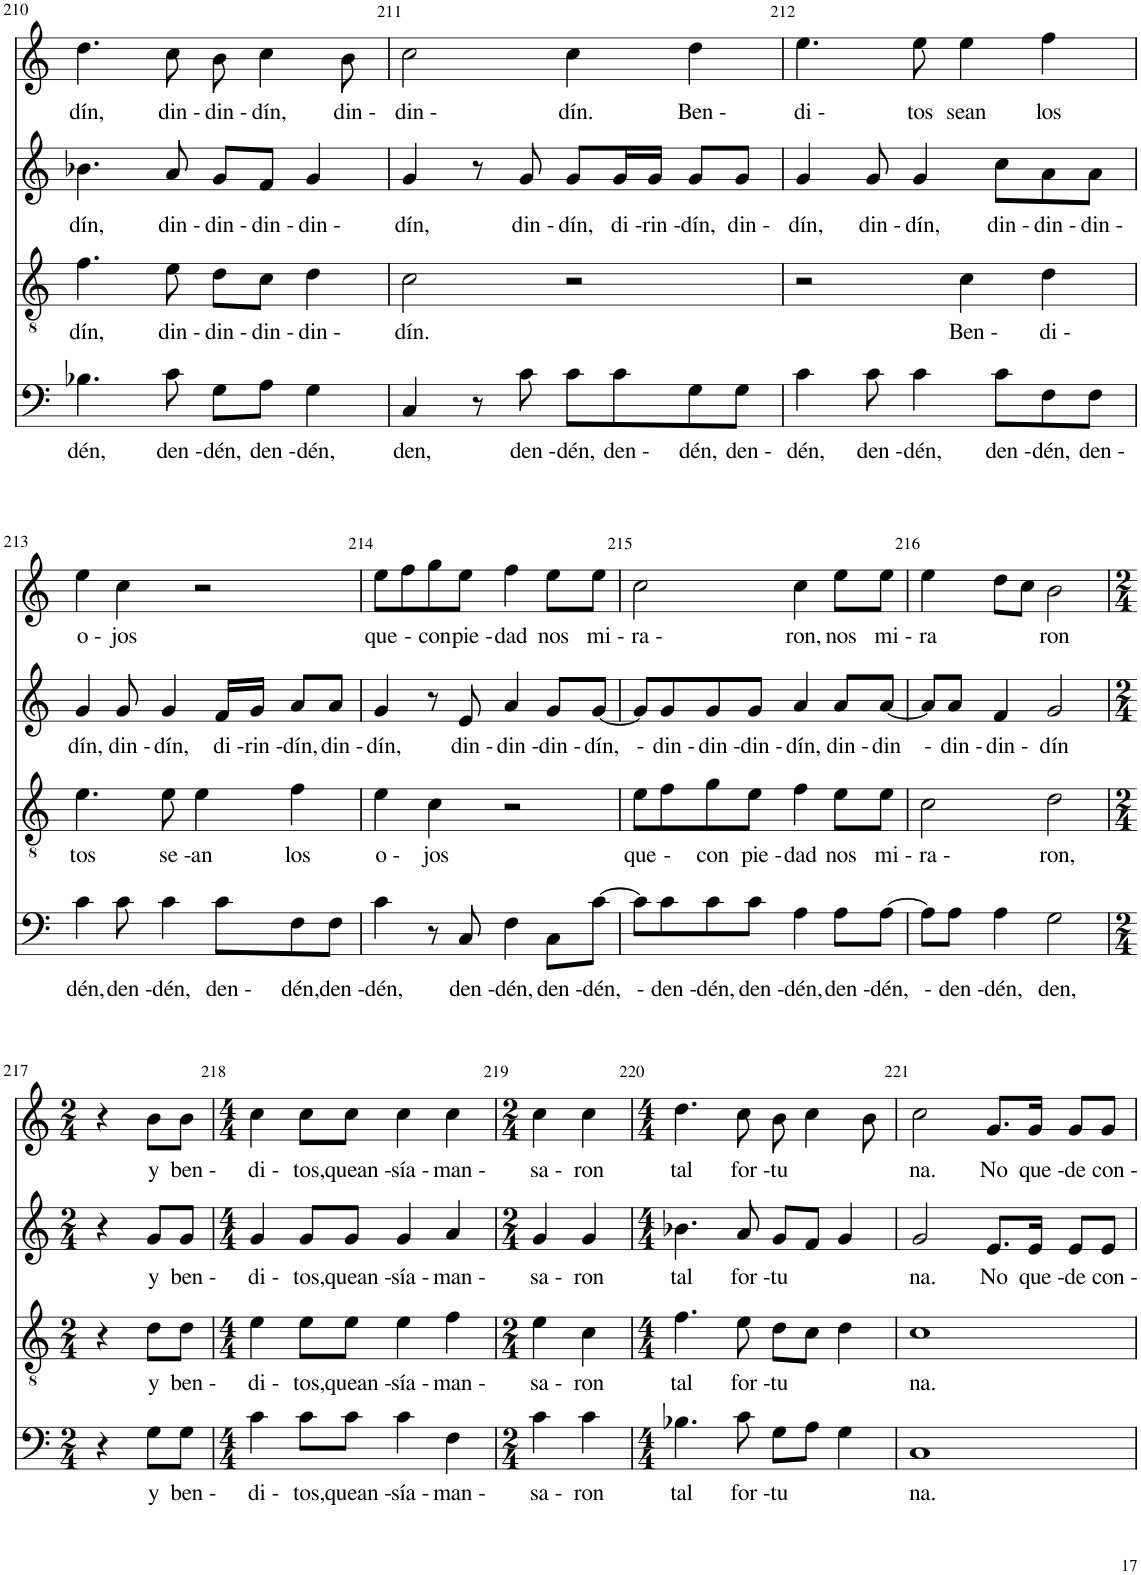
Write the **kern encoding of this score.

**kern	**text	**kern	**text	**kern	**text	**kern	**text
*part4	*part4	*part3	*part3	*part2	*part2	*part1	*part1
*staff4	*staff4	*staff3	*staff3	*staff2	*staff2	*staff1	*staff1
*I"Bass	*	*I"Tenor	*	*I"Alto	*	*I"Soprano	*
!!LO:PB:g=z
*clefF4	*	*clefGv2	*	*clefG2	*	*clefG2	*
*	*	*Trd4c7	*	*Trd4c7	*	*	*
*k[]	*	*k[]	*	*k[]	*	*k[]	*
*M4/4	*	*M4/4	*	*M4/4	*	*M4/4	*
=210	=210	=210	=210	=210	=210	=210	=210
!	!LO:LY:b	!	!LO:LY:b	!	!LO:LY:b	!	!LO:LY:b
4.B-X\	dén,	4.f\	dín,	4.b-X\	dín,	4.dd\	dín,
!	!LO:LY:b	!	!LO:LY:b	!	!LO:LY:b	!	!LO:LY:b
8c\	den -	8e\	din -	8a/	din -	8cc\	din -
!	!LO:LY:b	!	!LO:LY:b	!	!LO:LY:b	!	!LO:LY:b
8G\L	dén,	8d\L	din -	8g/L	din -	8b\	din -
!	!LO:LY:b	!	!LO:LY:b	!	!LO:LY:b	!	!LO:LY:b
8A\J	den -	8c\J	din -	8f/J	din -	4cc\	dín,
!	!LO:LY:b	!	!LO:LY:b	!	!LO:LY:b	!	!
4G\	dén,	4d\	din -	4g/	din -	.	.
!	!	!	!	!	!	!	!LO:LY:b
.	.	.	.	.	.	8b\	din -
=211	=211	=211	=211	=211	=211	=211	=211
!	!LO:LY:b	!	!LO:LY:b	!	!LO:LY:b	!	!LO:LY:b
4C/	den,	2c\	dín.	4g/	dín,	2cc\	din -
8r	.	.	.	8r	.	.	.
!	!LO:LY:b	!	!	!	!LO:LY:b	!	!
8c\	den -	.	.	8g/	din -	.	.
!	!LO:LY:b	!	!	!	!LO:LY:b	!	!LO:LY:b
8c\L	dén,	2r	.	8g/L	dín,	4cc\	dín.
!	!LO:LY:b	!	!	!	!LO:LY:b	!	!
8c\	den -	.	.	16g/L	di -	.	.
!	!	!	!	!	!LO:LY:b	!	!
.	.	.	.	16g/JJ	rin -	.	.
!	!LO:LY:b	!	!	!	!LO:LY:b	!	!LO:LY:b
8G\	dén,	.	.	8g/L	dín,	4dd\	Ben -
!	!LO:LY:b	!	!	!	!LO:LY:b	!	!
8G\J	den -	.	.	8g/J	din -	.	.
=212	=212	=212	=212	=212	=212	=212	=212
!	!LO:LY:b	!	!	!	!LO:LY:b	!	!LO:LY:b
4c\	dén,	2r	.	4g/	dín,	4.ee\	di -
!	!LO:LY:b	!	!	!	!LO:LY:b	!	!
8c\	den -	.	.	8g/	din -	.	.
!	!LO:LY:b	!	!	!	!LO:LY:b	!	!LO:LY:b
4c\	dén,	.	.	4g/	dín,	8ee\	tos
!	!	!	!LO:LY:b	!	!	!	!LO:LY:b
.	.	4c\	Ben -	.	.	4ee\	sean
!	!LO:LY:b	!	!	!	!LO:LY:b	!	!
8c\L	den -	.	.	8cc\L	din -	.	.
!	!LO:LY:b	!	!LO:LY:b	!	!LO:LY:b	!	!LO:LY:b
8F\	dén,	4d\	di -	8a\	din -	4ff\	los
!	!LO:LY:b	!	!	!	!LO:LY:b	!	!
8F\J	den -	.	.	8a\J	din -	.	.
!!LO:LB:g=z
=213	=213	=213	=213	=213	=213	=213	=213
!	!LO:LY:b	!	!LO:LY:b	!	!LO:LY:b	!	!LO:LY:b
4c\	dén,	4.e\	tos	4g/	dín,	4ee\	o -
!	!LO:LY:b	!	!	!	!LO:LY:b	!	!LO:LY:b
8c\	den -	.	.	8g/	din -	4cc\	jos
!	!LO:LY:b	!	!LO:LY:b	!	!LO:LY:b	!	!
4c\	dén,	8e\	se -	4g/	dín,	.	.
!	!	!	!LO:LY:b	!	!	!	!
.	.	4e\	an	.	.	2r	.
!	!LO:LY:b	!	!	!	!LO:LY:b	!	!
8c\L	den -	.	.	16f/LL	di -	.	.
!	!	!	!	!	!LO:LY:b	!	!
.	.	.	.	16g/JJ	rin -	.	.
!	!LO:LY:b	!	!LO:LY:b	!	!LO:LY:b	!	!
8F\	dén,	4f\	los	8a/L	dín,	.	.
!	!LO:LY:b	!	!	!	!LO:LY:b	!	!
8F\J	den -	.	.	8a/J	din -	.	.
=214	=214	=214	=214	=214	=214	=214	=214
!	!LO:LY:b	!	!LO:LY:b	!	!LO:LY:b	!	!LO:LY:b
4c\	dén,	4e\	o -	4g/	dín,	8ee\L	que
!	!	!	!	!	!	!	!LO:LY:b
.	.	.	.	.	.	8ff\	-
!	!	!	!LO:LY:b	!	!	!	!LO:LY:b
8r	.	4c\	jos	8r	.	8gg\	con
!	!LO:LY:b	!	!	!	!LO:LY:b	!	!LO:LY:b
8C/	den -	.	.	8e/	din -	8ee\J	pie -
!	!LO:LY:b	!	!	!	!LO:LY:b	!	!LO:LY:b
4F\	dén,	2r	.	4a/	din -	4ff\	dad
!	!LO:LY:b	!	!	!	!LO:LY:b	!	!LO:LY:b
8C\L	den -	.	.	8g/L	din -	8ee\L	nos
!	!LO:LY:b	!	!	!	!LO:LY:b	!	!LO:LY:b
[8c\J	dén,	.	.	[8g/J	dín,	8ee\J	mi -
=215	=215	=215	=215	=215	=215	=215	=215
!	!LO:LY:b	!	!LO:LY:b	!	!LO:LY:b	!	!LO:LY:b
8c\L]	-	8e\L	que	8g/L]	-	2cc\	ra -
!	!LO:LY:b	!	!LO:LY:b	!	!LO:LY:b	!	!
8c\	den -	8f\	-	8g/	din -	.	.
!	!LO:LY:b	!	!LO:LY:b	!	!LO:LY:b	!	!
8c\	dén,	8g\	con	8g/	din -	.	.
!	!LO:LY:b	!	!LO:LY:b	!	!LO:LY:b	!	!
8c\J	den -	8e\J	pie -	8g/J	din -	.	.
!	!LO:LY:b	!	!LO:LY:b	!	!LO:LY:b	!	!LO:LY:b
4A\	dén,	4f\	dad	4a/	dín,	4cc\	ron,
!	!LO:LY:b	!	!LO:LY:b	!	!LO:LY:b	!	!LO:LY:b
8A\L	den -	8e\L	nos	8a/L	din -	8ee\L	nos
!	!LO:LY:b	!	!LO:LY:b	!	!LO:LY:b	!	!LO:LY:b
[8A\J	dén,	8e\J	mi -	[8a/J	din	8ee\J	mi -
=216	=216	=216	=216	=216	=216	=216	=216
!	!LO:LY:b	!	!LO:LY:b	!	!LO:LY:b	!	!LO:LY:b
8A\L]	-	2c\	ra -	8a/L]	-	4ee\	ra
!	!LO:LY:b	!	!	!	!LO:LY:b	!	!
8A\J	den -	.	.	8a/J	din -	.	.
!	!LO:LY:b	!	!	!	!LO:LY:b	!	!
4A\	dén,	.	.	4f/	din -	8dd\L	.
.	.	.	.	.	.	8cc\J	.
!	!LO:LY:b	!	!LO:LY:b	!	!LO:LY:b	!	!LO:LY:b
2G\	den,	2d\	ron,	2g/	dín	2b\	ron
!!LO:LB:g=z
=217	=217	=217	=217	=217	=217	=217	=217
*M2/4	*	*M2/4	*	*M2/4	*	*M2/4	*
4r	.	4r	.	4r	.	4r	.
!	!LO:LY:b	!	!LO:LY:b	!	!LO:LY:b	!	!LO:LY:b
8G\L	y	8d\L	y	8g/L	y	8b\L	y
!	!LO:LY:b	!	!LO:LY:b	!	!LO:LY:b	!	!LO:LY:b
8G\J	ben -	8d\J	ben -	8g/J	ben -	8b\J	ben -
=218	=218	=218	=218	=218	=218	=218	=218
*M4/4	*	*M4/4	*	*M4/4	*	*M4/4	*
!	!LO:LY:b	!	!LO:LY:b	!	!LO:LY:b	!	!LO:LY:b
4c\	di -	4e\	di -	4g/	di -	4cc\	di -
!	!LO:LY:b	!	!LO:LY:b	!	!LO:LY:b	!	!LO:LY:b
8c\L	tos,	8e\L	tos,	8g/L	tos,	8cc\L	tos,
!	!LO:LY:b	!	!LO:LY:b	!	!LO:LY:b	!	!LO:LY:b
8c\J	quean -	8e\J	quean -	8g/J	quean -	8cc\J	quean -
!	!LO:LY:b	!	!LO:LY:b	!	!LO:LY:b	!	!LO:LY:b
4c\	sía -	4e\	sía -	4g/	sía -	4cc\	sía -
!	!LO:LY:b	!	!LO:LY:b	!	!LO:LY:b	!	!LO:LY:b
4F\	man -	4f\	man -	4a/	man -	4cc\	man -
=219	=219	=219	=219	=219	=219	=219	=219
*M2/4	*	*M2/4	*	*M2/4	*	*M2/4	*
!	!LO:LY:b	!	!LO:LY:b	!	!LO:LY:b	!	!LO:LY:b
4c\	sa -	4e\	sa -	4g/	sa -	4cc\	sa -
!	!LO:LY:b	!	!LO:LY:b	!	!LO:LY:b	!	!LO:LY:b
4c\	ron	4c\	ron	4g/	ron	4cc\	ron
=220	=220	=220	=220	=220	=220	=220	=220
*M4/4	*	*M4/4	*	*M4/4	*	*M4/4	*
!	!LO:LY:b	!	!LO:LY:b	!	!LO:LY:b	!	!LO:LY:b
4.B-X\	tal	4.f\	tal	4.b-X\	tal	4.dd\	tal
!	!LO:LY:b	!	!LO:LY:b	!	!LO:LY:b	!	!LO:LY:b
8c\	for -	8e\	for -	8a/	for -	8cc\	for -
!	!LO:LY:b	!	!LO:LY:b	!	!LO:LY:b	!	!LO:LY:b
8G\L	tu	8d\L	tu	8g/L	tu	8b\	tu
8A\J	.	8c\J	.	8f/J	.	4cc\	.
4G\	.	4d\	.	4g/	.	.	.
.	.	.	.	.	.	8b\	.
=221	=221	=221	=221	=221	=221	=221	=221
!	!LO:LY:b	!	!LO:LY:b	!	!LO:LY:b	!	!LO:LY:b
1C	na.	1c	na.	2g/	na.	2cc\	na.
!	!	!	!	!	!LO:LY:b	!	!LO:LY:b
.	.	.	.	8.e/L	No	8.g/L	No
!	!	!	!	!	!LO:LY:b	!	!LO:LY:b
.	.	.	.	16e/Jk	que -	16g/Jk	que -
!	!	!	!	!	!LO:LY:b	!	!LO:LY:b
.	.	.	.	8e/L	de	8g/L	de
!	!	!	!	!	!LO:LY:b	!	!LO:LY:b
.	.	.	.	8e/J	con -	8g/J	con -
=	=	=	=	=	=	=	=
*-	*-	*-	*-	*-	*-	*-	*-
